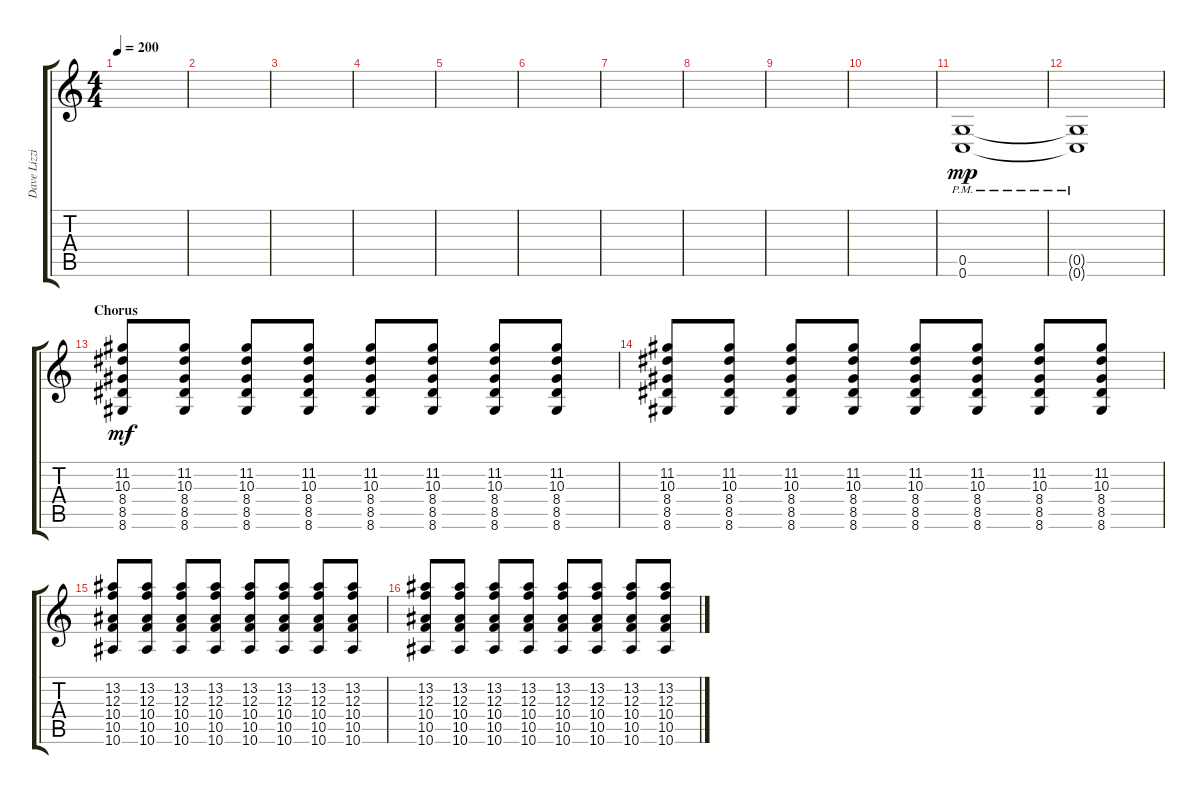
\track ("Dave Lizzio" "Dave Lizzi") {instrument distortionguitar}
\staff {score tabs}
\tuning (D4 A3 F3 C3 G2 C2) {hide}
\ts (4 4)
\tempo 200
\clef g2
\ks c
|
|
|
|
|
|
|
|
|
|
(0.5{pm} 0.6{pm}).1{dy mp} |
(0.5{pm t} 0.6{pm t}).1 |
\section ("" "Chorus")
(11.2 10.3 8.4 8.5 8.6).8{dy mf} (11.2 10.3 8.4 8.5 8.6).8 (11.2 10.3 8.4 8.5 8.6).8 (11.2 10.3 8.4 8.5 8.6).8 (11.2 10.3 8.4 8.5 8.6).8 (11.2 10.3 8.4 8.5 8.6).8 (11.2 10.3 8.4 8.5 8.6).8 (11.2 10.3 8.4 8.5 8.6).8 |
(11.2 10.3 8.4 8.5 8.6).8 (11.2 10.3 8.4 8.5 8.6).8 (11.2 10.3 8.4 8.5 8.6).8 (11.2 10.3 8.4 8.5 8.6).8 (11.2 10.3 8.4 8.5 8.6).8 (11.2 10.3 8.4 8.5 8.6).8 (11.2 10.3 8.4 8.5 8.6).8 (11.2 10.3 8.4 8.5 8.6).8 |
(13.2 12.3 10.4 10.5 10.6).8 (13.2 12.3 10.4 10.5 10.6).8 (13.2 12.3 10.4 10.5 10.6).8 (13.2 12.3 10.4 10.5 10.6).8 (13.2 12.3 10.4 10.5 10.6).8 (13.2 12.3 10.4 10.5 10.6).8 (13.2 12.3 10.4 10.5 10.6).8 (13.2 12.3 10.4 10.5 10.6).8 |
(13.2 12.3 10.4 10.5 10.6).8 (13.2 12.3 10.4 10.5 10.6).8 (13.2 12.3 10.4 10.5 10.6).8 (13.2 12.3 10.4 10.5 10.6).8 (13.2 12.3 10.4 10.5 10.6).8 (13.2 12.3 10.4 10.5 10.6).8 (13.2 12.3 10.4 10.5 10.6).8 (13.2 12.3 10.4 10.5 10.6).8
